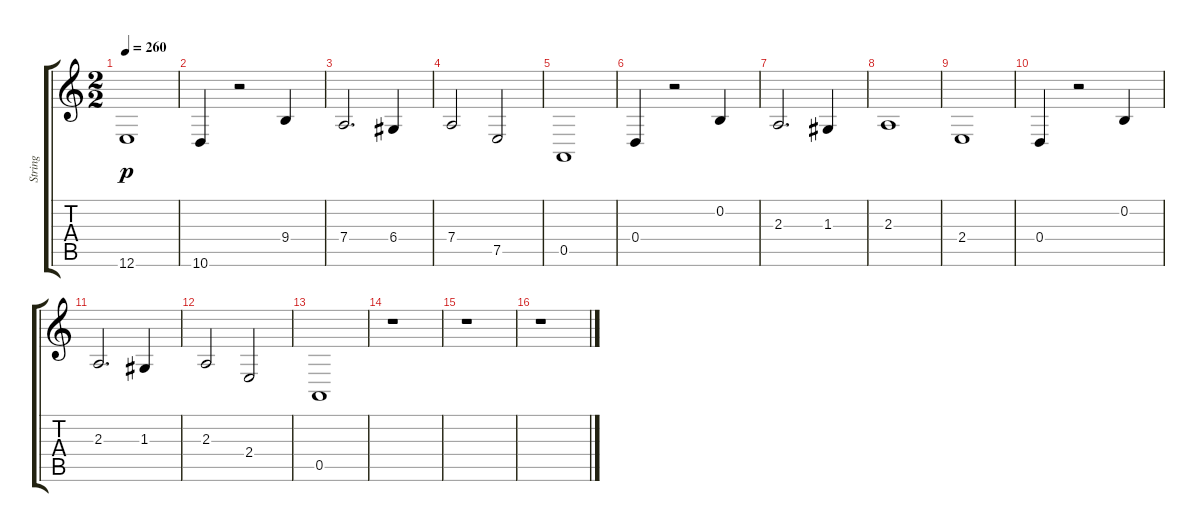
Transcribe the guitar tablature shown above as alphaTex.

\track ("String " "String ") {instrument stringensemble1}
\staff {score tabs}
\tuning (E4 B3 G3 D3 A2 E2) {hide}
\ts (2 2)
\tempo 260
\clef g2
\ks c
12.6.1{dy p} |
10.6.4 r.2 9.4.4 |
7.4.2{d} 6.4.4 |
7.4.2 7.5.2 |
0.5.1 |
0.4.4 r.2 0.2.4 |
2.3.2{d} 1.3.4 |
2.3.1 |
2.4.1 |
0.4.4 r.2 0.2.4 |
2.3.2{d} 1.3.4 |
2.3.2 2.4.2 |
0.5.1 |
r.1 |
r.1 |
r.1
